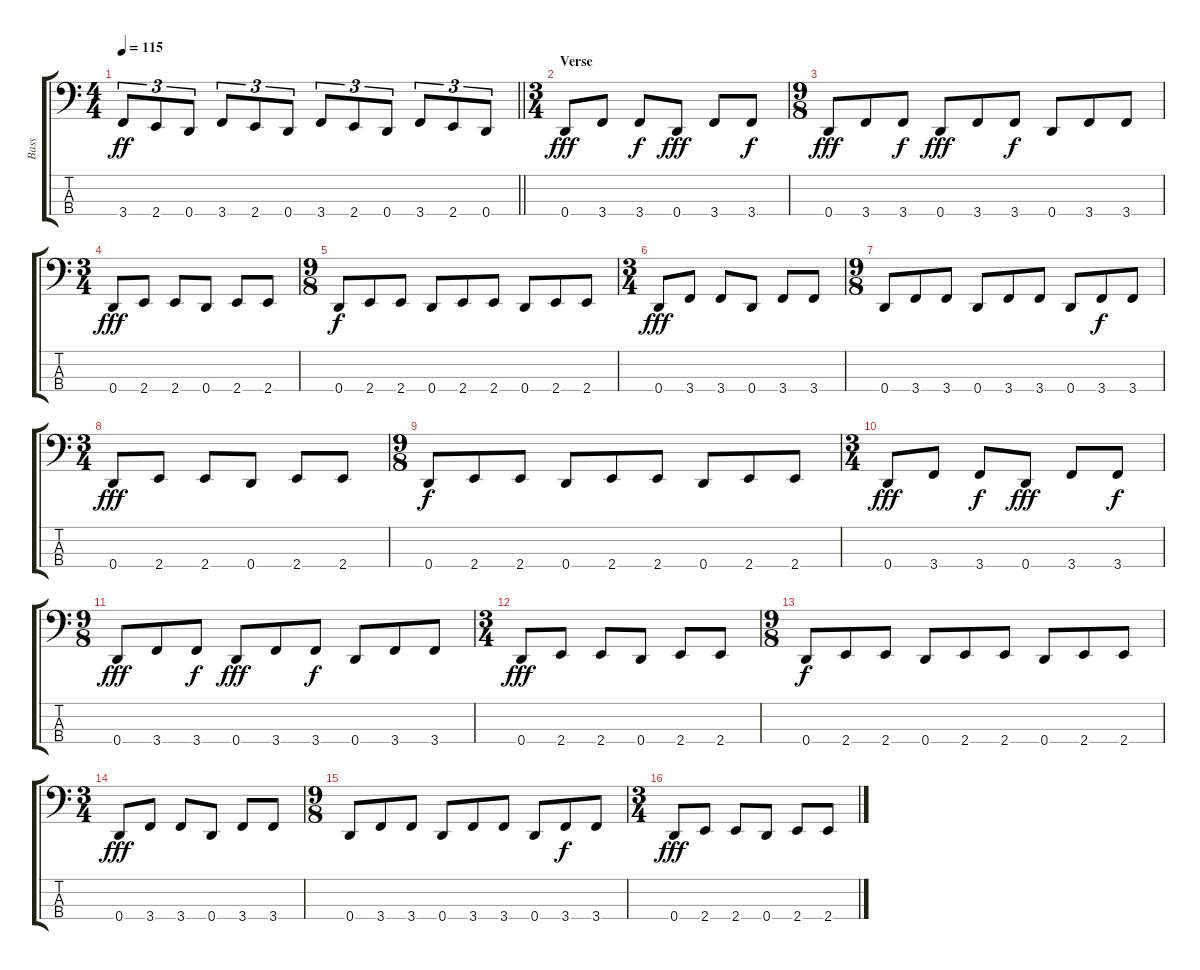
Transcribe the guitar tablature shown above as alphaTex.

\track ("Bass" "Bass") {instrument electricbasspick}
\staff {score tabs}
\tuning (F2 C2 G1 D1) {hide}
\ts (4 4)
\tempo 115
\clef f4
\barLineRight lightlight
\ks c
3.4.8{tu (3 2) dy ff} 2.4.8{tu (3 2)} 0.4.8{tu (3 2)} 3.4.8{tu (3 2)} 2.4.8{tu (3 2)} 0.4.8{tu (3 2)} 3.4.8{tu (3 2)} 2.4.8{tu (3 2)} 0.4.8{tu (3 2)} 3.4.8{tu (3 2)} 2.4.8{tu (3 2)} 0.4.8{tu (3 2)} |
\ts (3 4)
\section ("" "Verse")
0.4.8{dy fff} 3.4.8 3.4.8{dy f} 0.4.8{dy fff} 3.4.8 3.4.8{dy f} |
\ts (9 8)
0.4.8{dy fff} 3.4.8 3.4.8{dy f} 0.4.8{dy fff} 3.4.8 3.4.8{dy f} 0.4.8 3.4.8 3.4.8 |
\ts (3 4)
0.4.8{dy fff} 2.4.8 2.4.8 0.4.8 2.4.8 2.4.8 |
\ts (9 8)
0.4.8{dy f} 2.4.8 2.4.8 0.4.8 2.4.8 2.4.8 0.4.8 2.4.8 2.4.8 |
\ts (3 4)
0.4.8{dy fff} 3.4.8 3.4.8 0.4.8 3.4.8 3.4.8 |
\ts (9 8)
0.4.8 3.4.8 3.4.8 0.4.8 3.4.8 3.4.8 0.4.8 3.4.8{dy f} 3.4.8 |
\ts (3 4)
0.4.8{dy fff} 2.4.8 2.4.8 0.4.8 2.4.8 2.4.8 |
\ts (9 8)
0.4.8{dy f} 2.4.8 2.4.8 0.4.8 2.4.8 2.4.8 0.4.8 2.4.8 2.4.8 |
\ts (3 4)
0.4.8{dy fff} 3.4.8 3.4.8{dy f} 0.4.8{dy fff} 3.4.8 3.4.8{dy f} |
\ts (9 8)
0.4.8{dy fff} 3.4.8 3.4.8{dy f} 0.4.8{dy fff} 3.4.8 3.4.8{dy f} 0.4.8 3.4.8 3.4.8 |
\ts (3 4)
0.4.8{dy fff} 2.4.8 2.4.8 0.4.8 2.4.8 2.4.8 |
\ts (9 8)
0.4.8{dy f} 2.4.8 2.4.8 0.4.8 2.4.8 2.4.8 0.4.8 2.4.8 2.4.8 |
\ts (3 4)
0.4.8{dy fff} 3.4.8 3.4.8 0.4.8 3.4.8 3.4.8 |
\ts (9 8)
0.4.8 3.4.8 3.4.8 0.4.8 3.4.8 3.4.8 0.4.8 3.4.8{dy f} 3.4.8 |
\ts (3 4)
0.4.8{dy fff} 2.4.8 2.4.8 0.4.8 2.4.8 2.4.8
